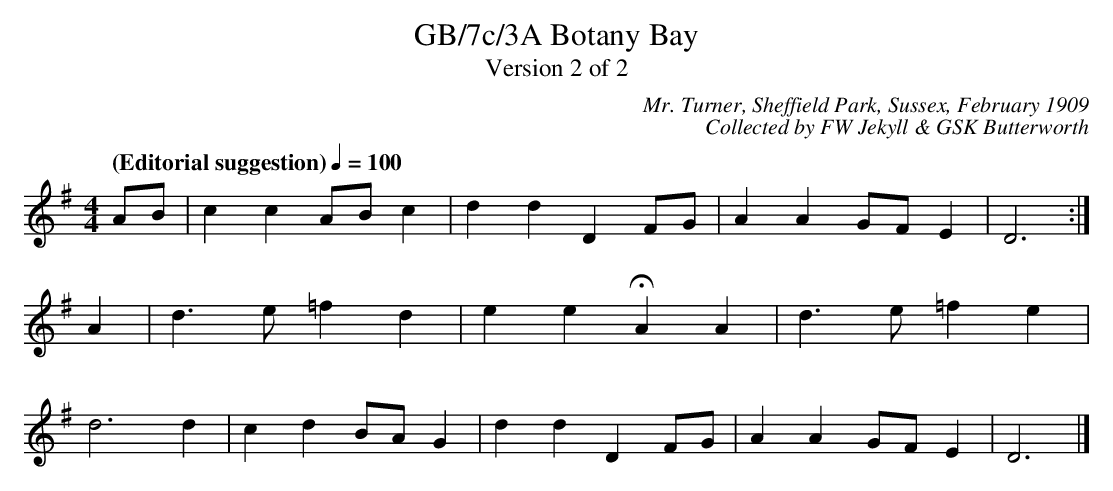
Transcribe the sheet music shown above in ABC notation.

X:1
T:GB/7c/3A Botany Bay
T:Version 2 of 2
C:Mr. Turner, Sheffield Park, Sussex, February 1909
C:Collected by FW Jekyll & GSK Butterworth
L:1/4
M:4/4
Q:"(Editorial suggestion)" 1/4=100
K:Dmix
A/B/ | c c A/B/ c | d d D F/G/ | A A G/F/ E | D3 :|
A | d3/2 e/ =f d | e e HA A |d3/2 e/ =f e |
d3 d | c d B/A/ G | d d D F/G/ | A A G/F/ E | D3 |]
